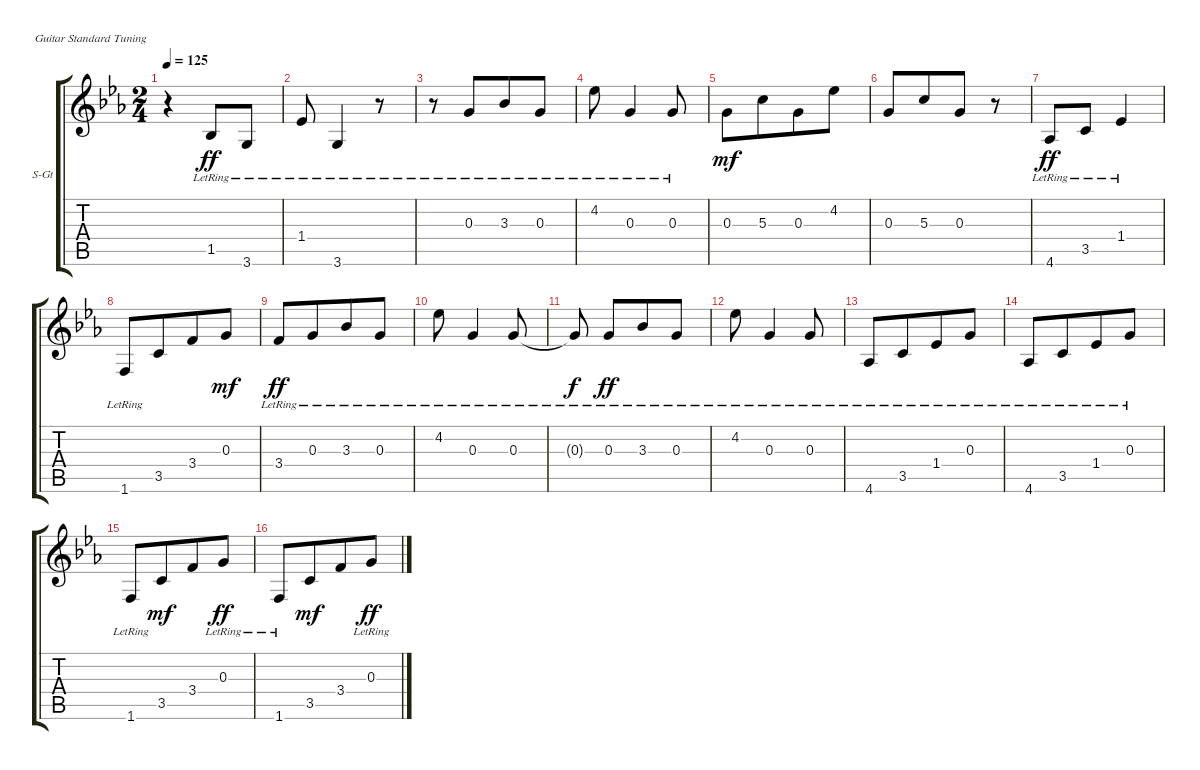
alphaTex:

\bracketExtendMode groupsimilarinstruments
\firstSystemTrackNameOrientation horizontal
\otherSystemsTrackNameOrientation horizontal
\track ("ðèòì" "S-Gt") {instrument acousticguitarsteel}
\staff {score tabs}
\tuning (E4 B3 G3 D3 A2 E2)
\ts (2 4)
\tempo 125
\clef g2
\ks cminor
r.4{dy ff} 1.5{lr}.8 3.6{lr}.8 |
1.4{lr}.8 3.6{lr}.4 r.8 |
r.8{beam split} 0.3{lr}.8{beam merge} 3.3{lr}.8 0.3{lr}.8 |
4.2{lr}.8 0.3{lr}.4 0.3{lr}.8 |
0.3.8{dy mf} 5.3.8{beam merge} 0.3.8 4.2.8 |
0.3.8 5.3.8{beam merge} 0.3.8 r.8 |
4.6{lr}.8{dy ff} 3.5{lr}.8 1.4{lr}.4 |
1.6{lr}.8 3.5.8{beam merge} 3.4.8 0.3.8{dy mf} |
3.4{lr}.8{dy ff} 0.3{lr}.8{beam merge} 3.3{lr}.8 0.3{lr}.8 |
4.2{lr}.8 0.3{lr}.4 0.3{lr}.8 |
0.3{lr t}.8{dy f beam split} 0.3{lr}.8{dy ff beam merge} 3.3{lr}.8 0.3{lr}.8 |
4.2{lr}.8 0.3{lr}.4 0.3{lr}.8 |
4.6{lr}.8 3.5{lr}.8{beam merge} 1.4{lr}.8 0.3{lr}.8 |
4.6{lr}.8 3.5{lr}.8{beam merge} 1.4{lr}.8 0.3{lr}.8 |
1.6{lr}.8 3.5.8{dy mf beam merge} 3.4.8 0.3{lr}.8{dy ff} |
1.6{lr}.8 3.5.8{dy mf beam merge} 3.4.8 0.3{lr}.8{dy ff}
